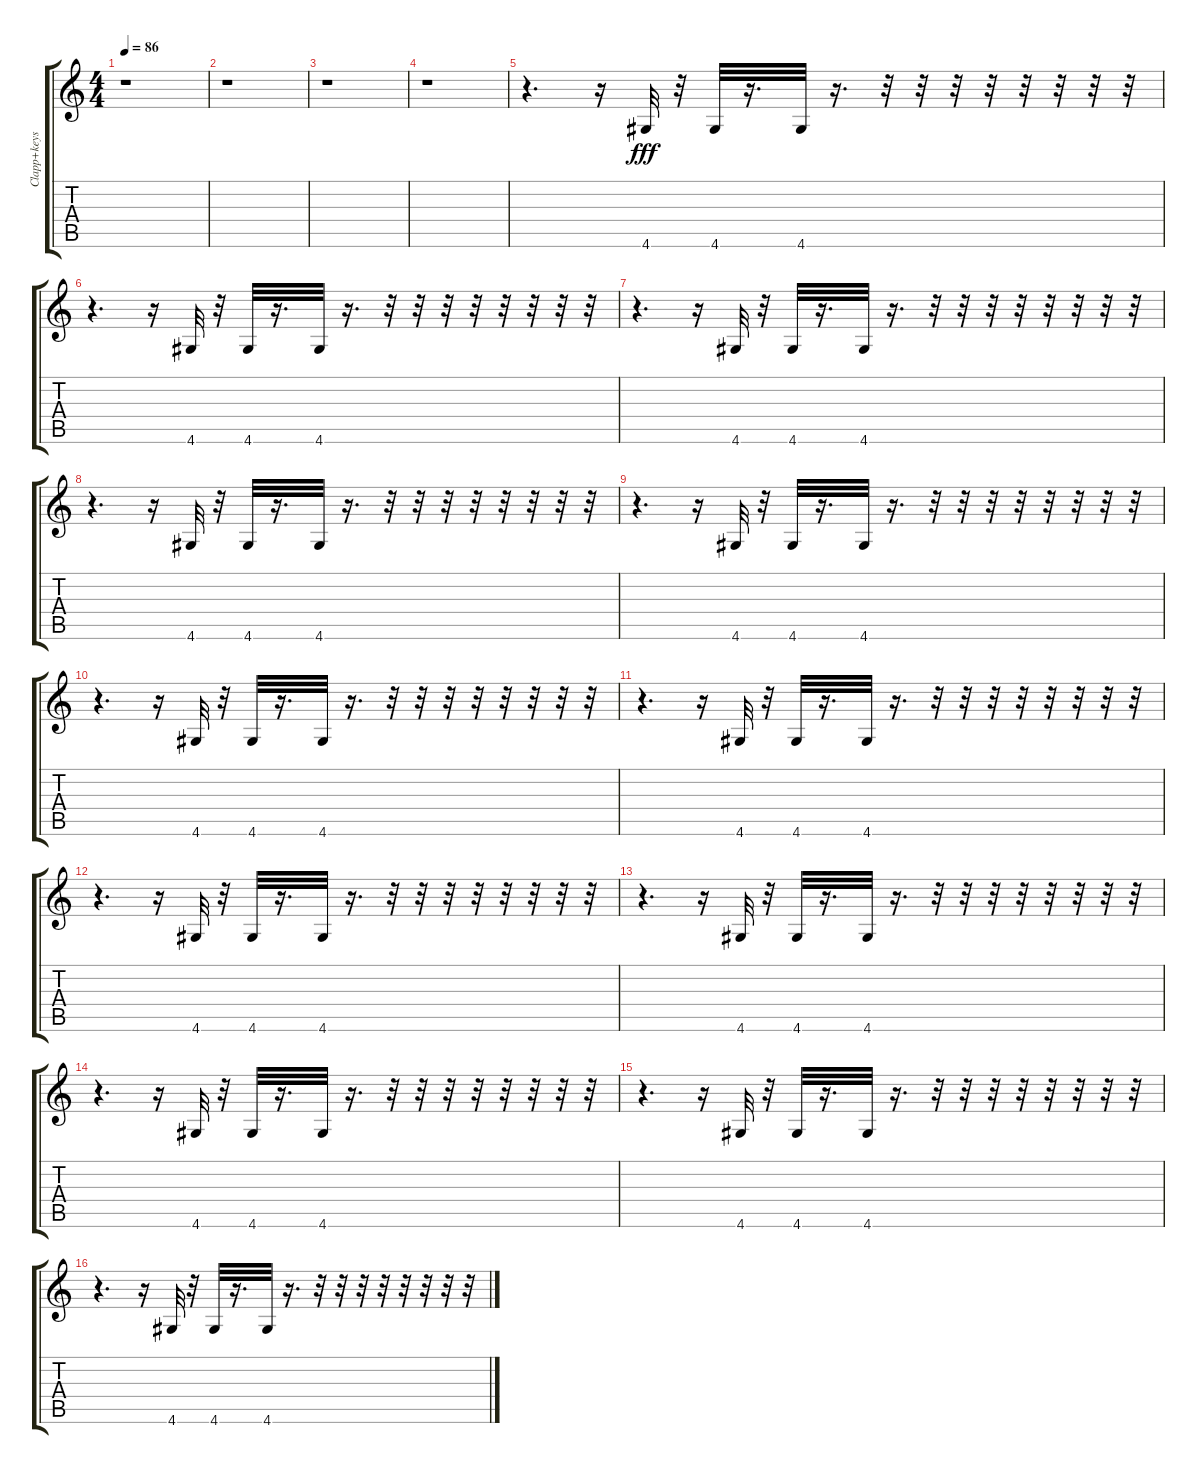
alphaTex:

\track ("Clapp+keys" "Clapp+keys") {instrument synthbass1}
\staff {score tabs}
\tuning (E4 B3 G3 D3 A2 E2) {hide}
\ts (4 4)
\tempo 86
\clef g2
\ks c
r.1{dy fff} |
r.1 |
r.1 |
r.1 |
r.4{d} r.16 4.6.32 r.32 4.6.32 r.16{d} 4.6.32 r.16{d} r.32 r.32 r.32 r.32 r.32 r.32 r.32 r.32 |
r.4{d} r.16 4.6.32 r.32 4.6.32 r.16{d} 4.6.32 r.16{d} r.32 r.32 r.32 r.32 r.32 r.32 r.32 r.32 |
r.4{d} r.16 4.6.32 r.32 4.6.32 r.16{d} 4.6.32 r.16{d} r.32 r.32 r.32 r.32 r.32 r.32 r.32 r.32 |
r.4{d} r.16 4.6.32 r.32 4.6.32 r.16{d} 4.6.32 r.16{d} r.32 r.32 r.32 r.32 r.32 r.32 r.32 r.32 |
r.4{d} r.16 4.6.32 r.32 4.6.32 r.16{d} 4.6.32 r.16{d} r.32 r.32 r.32 r.32 r.32 r.32 r.32 r.32 |
r.4{d} r.16 4.6.32 r.32 4.6.32 r.16{d} 4.6.32 r.16{d} r.32 r.32 r.32 r.32 r.32 r.32 r.32 r.32 |
r.4{d} r.16 4.6.32 r.32 4.6.32 r.16{d} 4.6.32 r.16{d} r.32 r.32 r.32 r.32 r.32 r.32 r.32 r.32 |
r.4{d} r.16 4.6.32 r.32 4.6.32 r.16{d} 4.6.32 r.16{d} r.32 r.32 r.32 r.32 r.32 r.32 r.32 r.32 |
r.4{d} r.16 4.6.32 r.32 4.6.32 r.16{d} 4.6.32 r.16{d} r.32 r.32 r.32 r.32 r.32 r.32 r.32 r.32 |
r.4{d} r.16 4.6.32 r.32 4.6.32 r.16{d} 4.6.32 r.16{d} r.32 r.32 r.32 r.32 r.32 r.32 r.32 r.32 |
r.4{d} r.16 4.6.32 r.32 4.6.32 r.16{d} 4.6.32 r.16{d} r.32 r.32 r.32 r.32 r.32 r.32 r.32 r.32 |
r.4{d} r.16 4.6.32 r.32 4.6.32 r.16{d} 4.6.32 r.16{d} r.32 r.32 r.32 r.32 r.32 r.32 r.32 r.32
